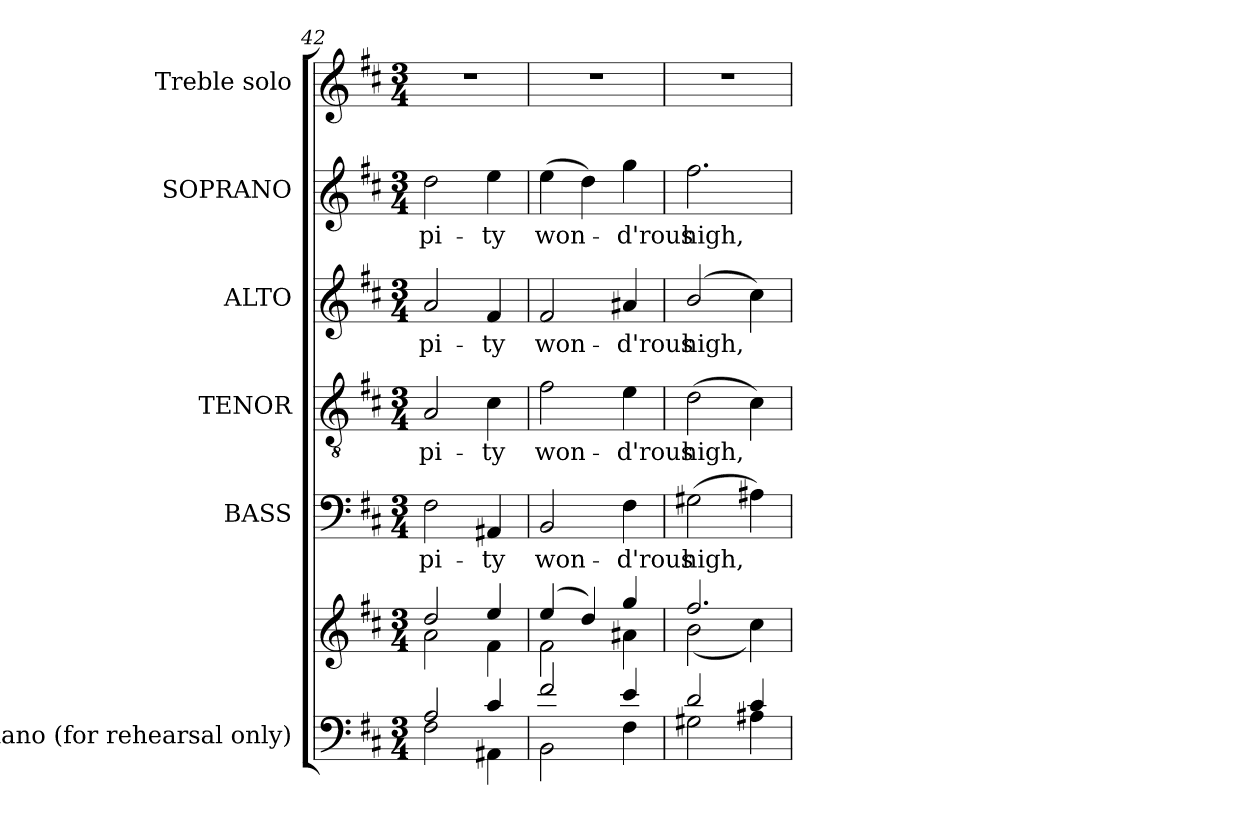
**kern	**kern	**kern	**text	**kern	**text	**kern	**text	**kern	**text	**kern
*part6	*part6	*part5	*part5	*part4	*part4	*part3	*part3	*part2	*part2	*part1
*staff7	*staff6	*staff5	*staff5	*staff4	*staff4	*staff3	*staff3	*staff2	*staff2	*staff1
*I"Piano  (for rehearsal  only)	*	*I"BASS	*	*I"TENOR	*	*I"ALTO	*	*I"SOPRANO	*	*I"Treble solo
*I'Pno.	*	*I'B.	*	*I'T.	*	*I'A.	*	*I'S.	*	*I'Tr.
*clefF4	*clefG2	*clefF4	*	*clefGv2	*	*clefG2	*	*clefG2	*	*clefG2
*	*	*	*	*ITrd7c12	*	*	*	*	*	*
*k[f#c#]	*k[f#c#]	*k[f#c#]	*	*k[f#c#]	*	*k[f#c#]	*	*k[f#c#]	*	*k[f#c#]
*D:	*D:	*D:	*	*D:	*	*D:	*	*D:	*	*D:
*M3/4	*M3/4	*M3/4	*	*M3/4	*	*M3/4	*	*M3/4	*	*M3/4
=42	=42	=42	=42	=42	=42	=42	=42	=42	=42	=42
*^	*^	*	*	*	*	*	*	*	*	*
!	!	!	!	!	!LO:LY:b:color=#000000	!	!	!	!	!	!	!
!	!	!	!	!	!	!	!LO:LY:b:color=#000000	!	!	!	!	!
!	!	!	!	!	!	!	!	!	!LO:LY:b:color=#000000	!	!	!
!	!	!	!	!	!	!	!	!	!	!	!LO:LY:b:color=#000000	!LO:N:vis=1
2Ai/	2F#i\	2ddi/	2ai\	2F#i\	pi-	2AAi/	pi-	2ai/	pi-	2ddi\	pi-	2.r
!	!	!	!	!	!LO:LY:b:color=#000000	!	!	!	!	!	!	!
!	!	!	!	!	!	!	!LO:LY:b:color=#000000	!	!	!	!	!
!	!	!	!	!	!	!	!	!	!LO:LY:b:color=#000000	!	!	!
!	!	!	!	!	!	!	!	!	!	!	!LO:LY:b:color=#000000	!
4c#i/	4AA#Xi\	4eei/	4f#i\	4AA#Xi/	-ty	4C#i\	-ty	4f#i/	-ty	4eei\	-ty	.
=43	=43	=43	=43	=43	=43	=43	=43	=43	=43	=43	=43	=43
!	!	!	!	!	!LO:LY:b:color=#000000	!	!	!	!	!	!	!
!	!	!	!	!	!	!	!LO:LY:b:color=#000000	!	!	!	!	!
!	!	!	!	!	!	!	!	!	!LO:LY:b:color=#000000	!	!	!
!	!	!	!	!	!	!	!	!	!	!	!LO:LY:b:color=#000000	!LO:N:vis=1
2f#i/	2BBi\	(4eei/	2f#i\	2BBi/	won-	2F#i\	won-	2f#i/	won-	(4eei\	won-	2.r
.	.	4ddi/)	.	.	.	.	.	.	.	4ddi\)	.	.
!	!	!	!	!	!LO:LY:b:color=#000000	!	!	!	!	!	!	!
!	!	!	!	!	!	!	!LO:LY:b:color=#000000	!	!	!	!	!
!	!	!	!	!	!	!	!	!	!LO:LY:b:color=#000000	!	!	!
!	!	!	!	!	!	!	!	!	!	!	!LO:LY:b:color=#000000	!
4ei/	4F#i\	4ggi/	4a#Xi\	4F#i\	-d'rous	4Ei\	-d'rous	4a#Xi/	-d'rous	4ggi\	-d'rous	.
=44	=44	=44	=44	=44	=44	=44	=44	=44	=44	=44	=44	=44
!	!	!	!	!	!LO:LY:b:color=#000000	!	!	!	!	!	!	!
!	!	!	!	!	!	!	!LO:LY:b:color=#000000	!	!	!	!	!
!	!	!	!	!	!	!	!	!	!LO:LY:b:color=#000000	!	!	!
!	!	!	!	!	!	!	!	!	!	!	!LO:LY:b:color=#000000	!LO:N:vis=1
2di/	2G#Xi\	2.ff#i/	(2bi\	(2G#Xi\	high,	(2Di\	high,	(2bi/	high,	2.ff#i\	high,	2.r
4c#i/	4A#Xi\	.	4cc#i\)	4A#Xi\)	.	4C#i\)	.	4cc#i\)	.	.	.	.
*v	*v	*	*	*	*	*	*	*	*	*	*	*
*	*v	*v	*	*	*	*	*	*	*	*	*
=	=	=	=	=	=	=	=	=	=	=
*-	*-	*-	*-	*-	*-	*-	*-	*-	*-	*-
